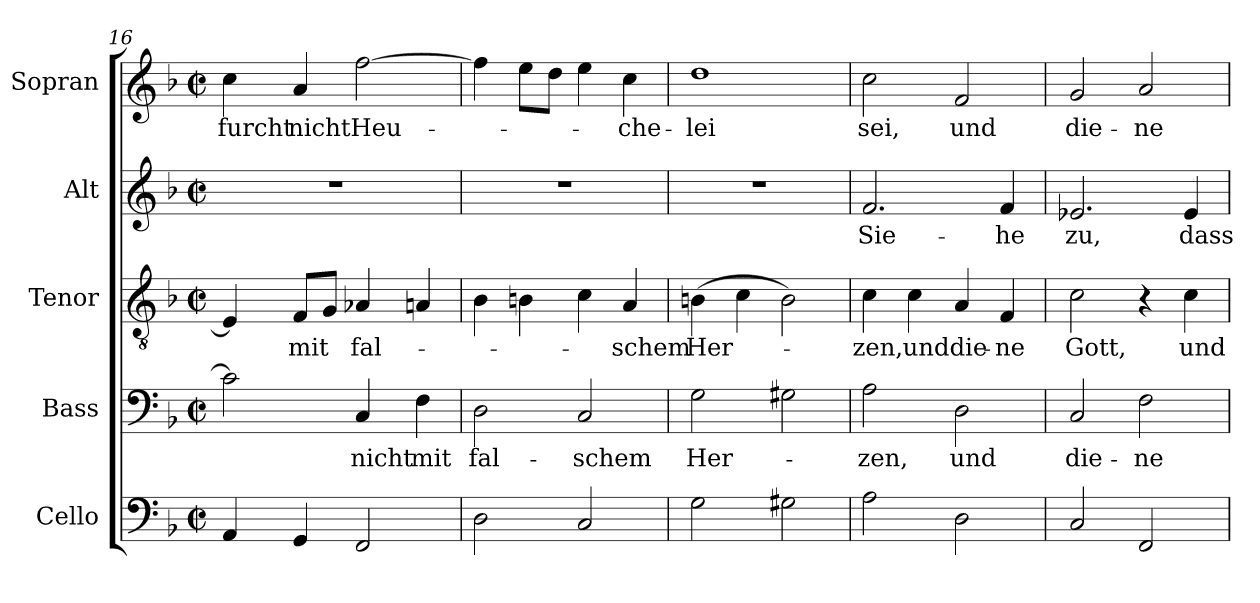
**kern	**kern	**text	**kern	**text	**kern	**text	**kern	**text
*part5	*part4	*part4	*part3	*part3	*part2	*part2	*part1	*part1
*staff5	*staff4	*staff4	*staff3	*staff3	*staff2	*staff2	*staff1	*staff1
*I"Cello	*I"Bass	*	*I"Tenor	*	*I"Alt	*	*I"Sopran	*
*	*I'B.	*	*I'T.	*	*I'A.	*	*I'S.	*
*clefF4	*clefF4	*	*clefGv2	*	*clefG2	*	*clefG2	*
*	*	*	*ITrd7c12	*	*	*	*	*
*k[b-]	*k[b-]	*	*k[b-]	*	*k[b-]	*	*k[b-]	*
*F:	*F:	*	*F:	*	*F:	*	*F:	*
*M2/2	*M2/2	*	*M2/2	*	*M2/2	*	*M2/2	*
*met(c|)	*met(c|)	*	*met(c|)	*	*met(c|)	*	*met(c|)	*
=16	=16	=16	=16	=16	=16	=16	=16	=16
!	!	!	!	!	!	!	!	!LO:LY:b:color=#000000
4AAi/	2ci\]	.	4EEi/]	.	1r	.	4cci\	-furcht
!	!	!	!	!LO:LY:b:color=#000000	!	!	!	!
!	!	!	!	!	!	!	!	!LO:LY:b:color=#000000
4GGi/	.	.	8FFi/L	mit	.	.	4ai/	nicht
.	.	.	8GGi/J	.	.	.	.	.
!	!	!LO:LY:b:color=#000000	!	!	!	!	!	!
!	!	!	!	!LO:LY:b:color=#000000	!	!	!	!
!	!	!	!	!	!	!	!	!LO:LY:b:color=#000000
2FFi/	4Ci/	nicht	4AA-Xi/	fal-	.	.	[>2ffi\	Heu-
!	!	!LO:LY:b:color=#000000	!	!	!	!	!	!
.	4Fi\	mit	4AAni/	.	.	.	.	.
=17	=17	=17	=17	=17	=17	=17	=17	=17
!	!	!LO:LY:b:color=#000000	!	!	!	!	!	!
2Di\	2Di\	fal-	4BB-i\	.	1r	.	4ffi\]	.
.	.	.	4BBni\	.	.	.	8eei\L	.
.	.	.	.	.	.	.	8ddi\J	.
!	!	!LO:LY:b:color=#000000	!	!	!	!	!	!
2Ci/	2Ci/	-schem	4Ci\	.	.	.	4eei\	.
!	!	!	!	!LO:LY:b:color=#000000	!	!	!	!
!	!	!	!	!	!	!	!	!LO:LY:b:color=#000000
.	.	.	4AAi/	-schem	.	.	4cci\	-che-
=18	=18	=18	=18	=18	=18	=18	=18	=18
!	!	!LO:LY:b:color=#000000	!	!	!	!	!	!
!	!	!	!	!LO:LY:b:color=#000000	!	!	!	!
!	!	!	!	!	!	!	!	!LO:LY:b:color=#000000
2Gi\	2Gi\	Her-	(4BBni\	Her-	1r	.	1ddi	-lei
.	.	.	4Ci\	.	.	.	.	.
2G#Xi\	2G#Xi\	.	2BBi\)	.	.	.	.	.
!!LO:LB:g=z
=19	=19	=19	=19	=19	=19	=19	=19	=19
!	!	!LO:LY:b:color=#000000	!	!	!	!	!	!
!	!	!	!	!LO:LY:b:color=#000000	!	!	!	!
!	!	!	!	!	!	!LO:LY:b:color=#000000	!	!
!	!	!	!	!	!	!	!	!LO:LY:b:color=#000000
2Ai\	2Ai\	-zen,	4Ci\	-zen,	2.fi/	Sie-	2cci\	sei,
!	!	!	!	!LO:LY:b:color=#000000	!	!	!	!
.	.	.	4Ci\	und	.	.	.	.
!	!	!LO:LY:b:color=#000000	!	!	!	!	!	!
!	!	!	!	!LO:LY:b:color=#000000	!	!	!	!
!	!	!	!	!	!	!	!	!LO:LY:b:color=#000000
2Di\	2Di\	und	4AAi/	die-	.	.	2fi/	und
!	!	!	!	!LO:LY:b:color=#000000	!	!	!	!
!	!	!	!	!	!	!LO:LY:b:color=#000000	!	!
.	.	.	4FFi/	-ne	4fi/	-he	.	.
=20	=20	=20	=20	=20	=20	=20	=20	=20
!	!	!LO:LY:b:color=#000000	!	!	!	!	!	!
!	!	!	!	!LO:LY:b:color=#000000	!	!	!	!
!	!	!	!	!	!	!LO:LY:b:color=#000000	!	!
!	!	!	!	!	!	!	!	!LO:LY:b:color=#000000
2Ci/	2Ci/	die-	2Ci\	Gott,	2.e-Xi/	zu,	2gi/	die-
!	!	!LO:LY:b:color=#000000	!	!	!	!	!	!
!	!	!	!	!	!	!	!	!LO:LY:b:color=#000000
2FFi/	2Fi\	-ne	4r	.	.	.	2ai/	-ne
!	!	!	!	!LO:LY:b:color=#000000	!	!	!	!
!	!	!	!	!	!	!LO:LY:b:color=#000000	!	!
.	.	.	4Ci\	und	4e-i/	dass	.	.
=	=	=	=	=	=	=	=	=
*-	*-	*-	*-	*-	*-	*-	*-	*-
